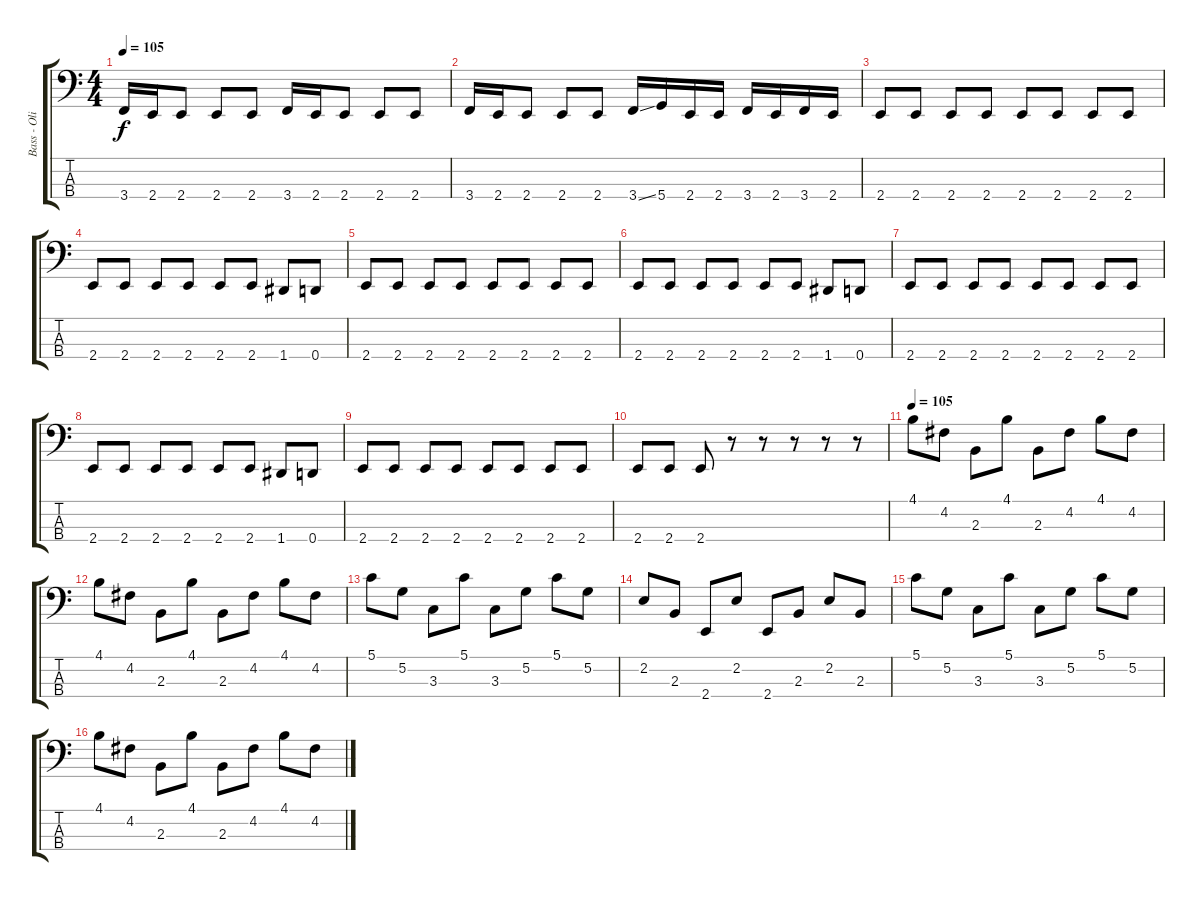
\track ("Bass - Oliver Riedel" "Bass - Oli") {instrument electricbassfinger}
\staff {score tabs}
\tuning (G2 D2 A1 D1) {hide}
\ts (4 4)
\tempo 105
\clef f4
\ks c
3.4.16{dy f} 2.4.16 2.4.8 2.4.8 2.4.8 3.4.16 2.4.16 2.4.8 2.4.8 2.4.8 |
3.4.16 2.4.16 2.4.8 2.4.8 2.4.8 3.4{ss}.16 5.4.16 2.4.16 2.4.16 3.4.16 2.4.16 3.4.16 2.4.16 |
2.4.8 2.4.8 2.4.8 2.4.8 2.4.8 2.4.8 2.4.8 2.4.8 |
2.4.8 2.4.8 2.4.8 2.4.8 2.4.8 2.4.8 1.4.8 0.4.8 |
2.4.8 2.4.8 2.4.8 2.4.8 2.4.8 2.4.8 2.4.8 2.4.8 |
2.4.8 2.4.8 2.4.8 2.4.8 2.4.8 2.4.8 1.4.8 0.4.8 |
2.4.8 2.4.8 2.4.8 2.4.8 2.4.8 2.4.8 2.4.8 2.4.8 |
2.4.8 2.4.8 2.4.8 2.4.8 2.4.8 2.4.8 1.4.8 0.4.8 |
2.4.8 2.4.8 2.4.8 2.4.8 2.4.8 2.4.8 2.4.8 2.4.8 |
2.4.8 2.4.8 2.4.8 r.8 r.8 r.8 r.8 r.8 |
\tempo 105
4.1.8 4.2.8 2.3.8 4.1.8 2.3.8 4.2.8 4.1.8 4.2.8 |
4.1.8 4.2.8 2.3.8 4.1.8 2.3.8 4.2.8 4.1.8 4.2.8 |
5.1.8 5.2.8 3.3.8 5.1.8 3.3.8 5.2.8 5.1.8 5.2.8 |
2.2.8 2.3.8 2.4.8 2.2.8 2.4.8 2.3.8 2.2.8 2.3.8 |
5.1.8 5.2.8 3.3.8 5.1.8 3.3.8 5.2.8 5.1.8 5.2.8 |
4.1.8 4.2.8 2.3.8 4.1.8 2.3.8 4.2.8 4.1.8 4.2.8
